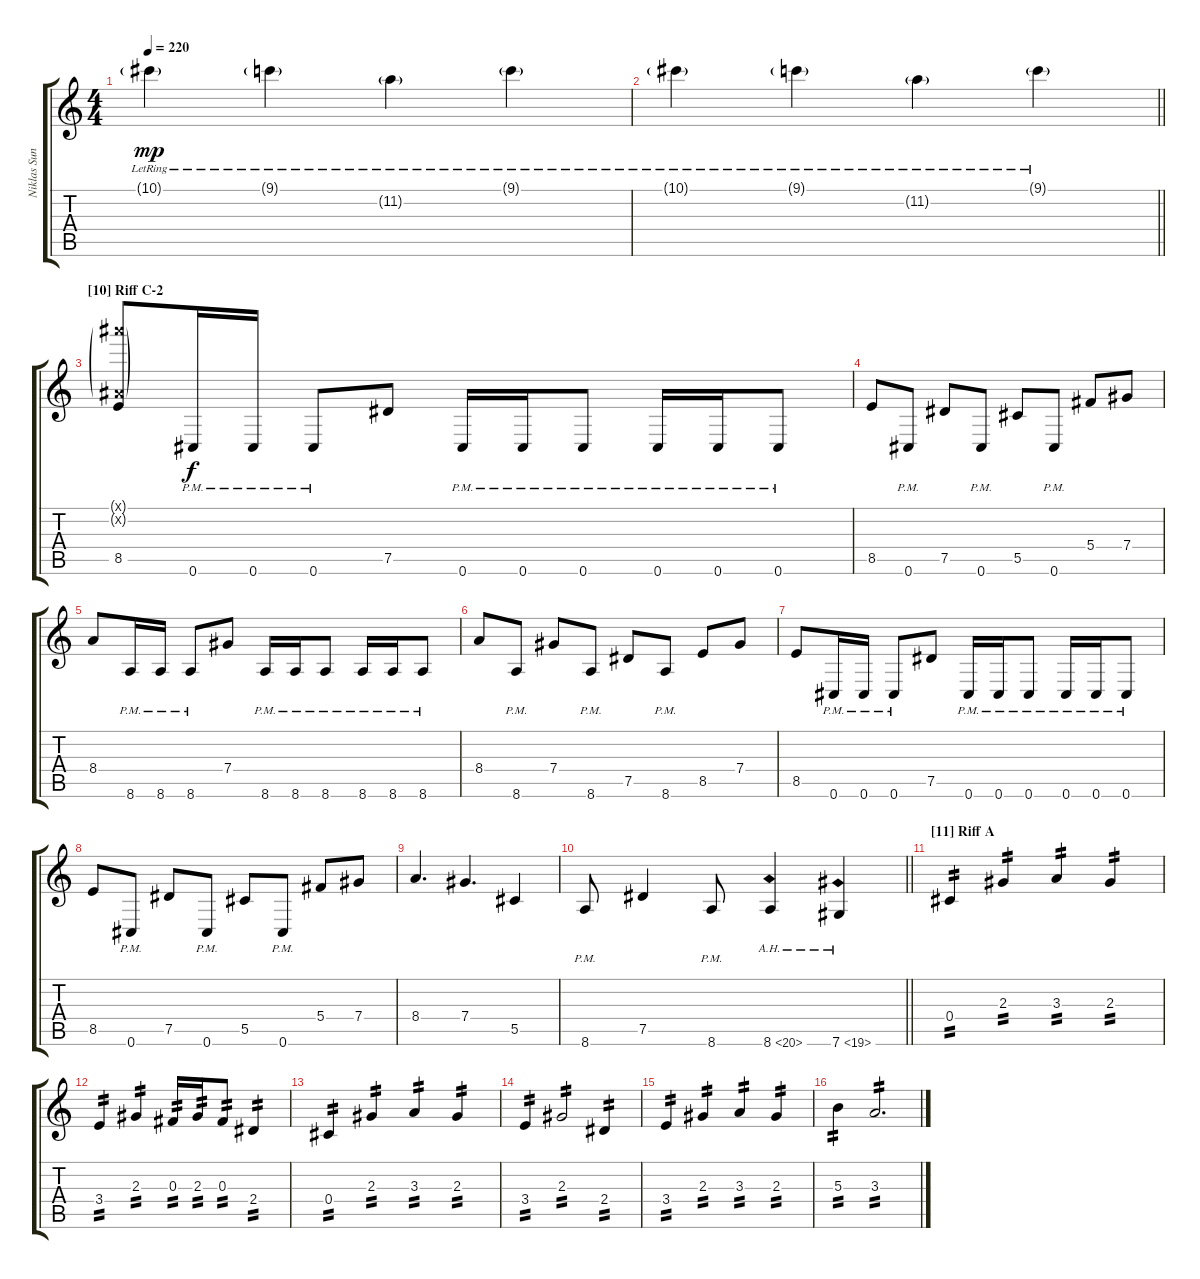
\track ("Niklas Sundin" "Niklas Sun") {instrument distortionguitar}
\staff {score tabs}
\tuning (Eb4 Bb3 Gb3 Db3 Ab2 Db2) {hide}
\ts (4 4)
\tempo 220
\clef g2
\ks c
10.1{g lr}.4{dy mp} 9.1{g lr}.4 11.2{g lr}.4 9.1{g lr}.4 |
\barLineRight lightlight
10.1{g lr}.4 9.1{g lr}.4 11.2{g lr}.4 9.1{g lr}.4 |
\section ("" "[10] Riff C-2")
(19.1{g x} 0.2{g x} 8.5).8 0.6{pm}.16{dy f} 0.6{pm}.16 0.6{pm}.8 7.5.8 0.6{pm}.16 0.6{pm}.16 0.6{pm}.8 0.6{pm}.16 0.6{pm}.16 0.6{pm}.8 |
8.5.8 0.6{pm}.8 7.5.8 0.6{pm}.8 5.5.8 0.6{pm}.8 5.4.8 7.4.8 |
8.4.8 8.6{pm}.16 8.6{pm}.16 8.6{pm}.8 7.4.8 8.6{pm}.16 8.6{pm}.16 8.6{pm}.8 8.6{pm}.16 8.6{pm}.16 8.6{pm}.8 |
8.4.8 8.6{pm}.8 7.4.8 8.6{pm}.8 7.5.8 8.6{pm}.8 8.5.8 7.4.8 |
8.5.8 0.6{pm}.16 0.6{pm}.16 0.6{pm}.8 7.5.8 0.6{pm}.16 0.6{pm}.16 0.6{pm}.8 0.6{pm}.16 0.6{pm}.16 0.6{pm}.8 |
8.5.8 0.6{pm}.8 7.5.8 0.6{pm}.8 5.5.8 0.6{pm}.8 5.4.8 7.4.8 |
8.4.4{d} 7.4.4{d} 5.5.4 |
\barLineRight lightlight
8.6{pm}.8 7.5.4 8.6{pm}.8 8.6{ah 12}.4 7.6{ah 12}.4 |
\section ("" "[11] Riff A")
0.4.4{tp 2} 2.3.4{tp 2} 3.3.4{tp 2} 2.3.4{tp 2} |
3.4.4{tp 2} 2.3.4{tp 2} 0.3.16{tp 2} 2.3.16{tp 2} 0.3.8{tp 2} 2.4.4{tp 2} |
0.4.4{tp 2} 2.3.4{tp 2} 3.3.4{tp 2} 2.3.4{tp 2} |
3.4.4{tp 2} 2.3.2{tp 2} 2.4.4{tp 2} |
3.4.4{tp 2} 2.3.4{tp 2} 3.3.4{tp 2} 2.3.4{tp 2} |
5.3.4{tp 2} 3.3.2{d tp 2}
